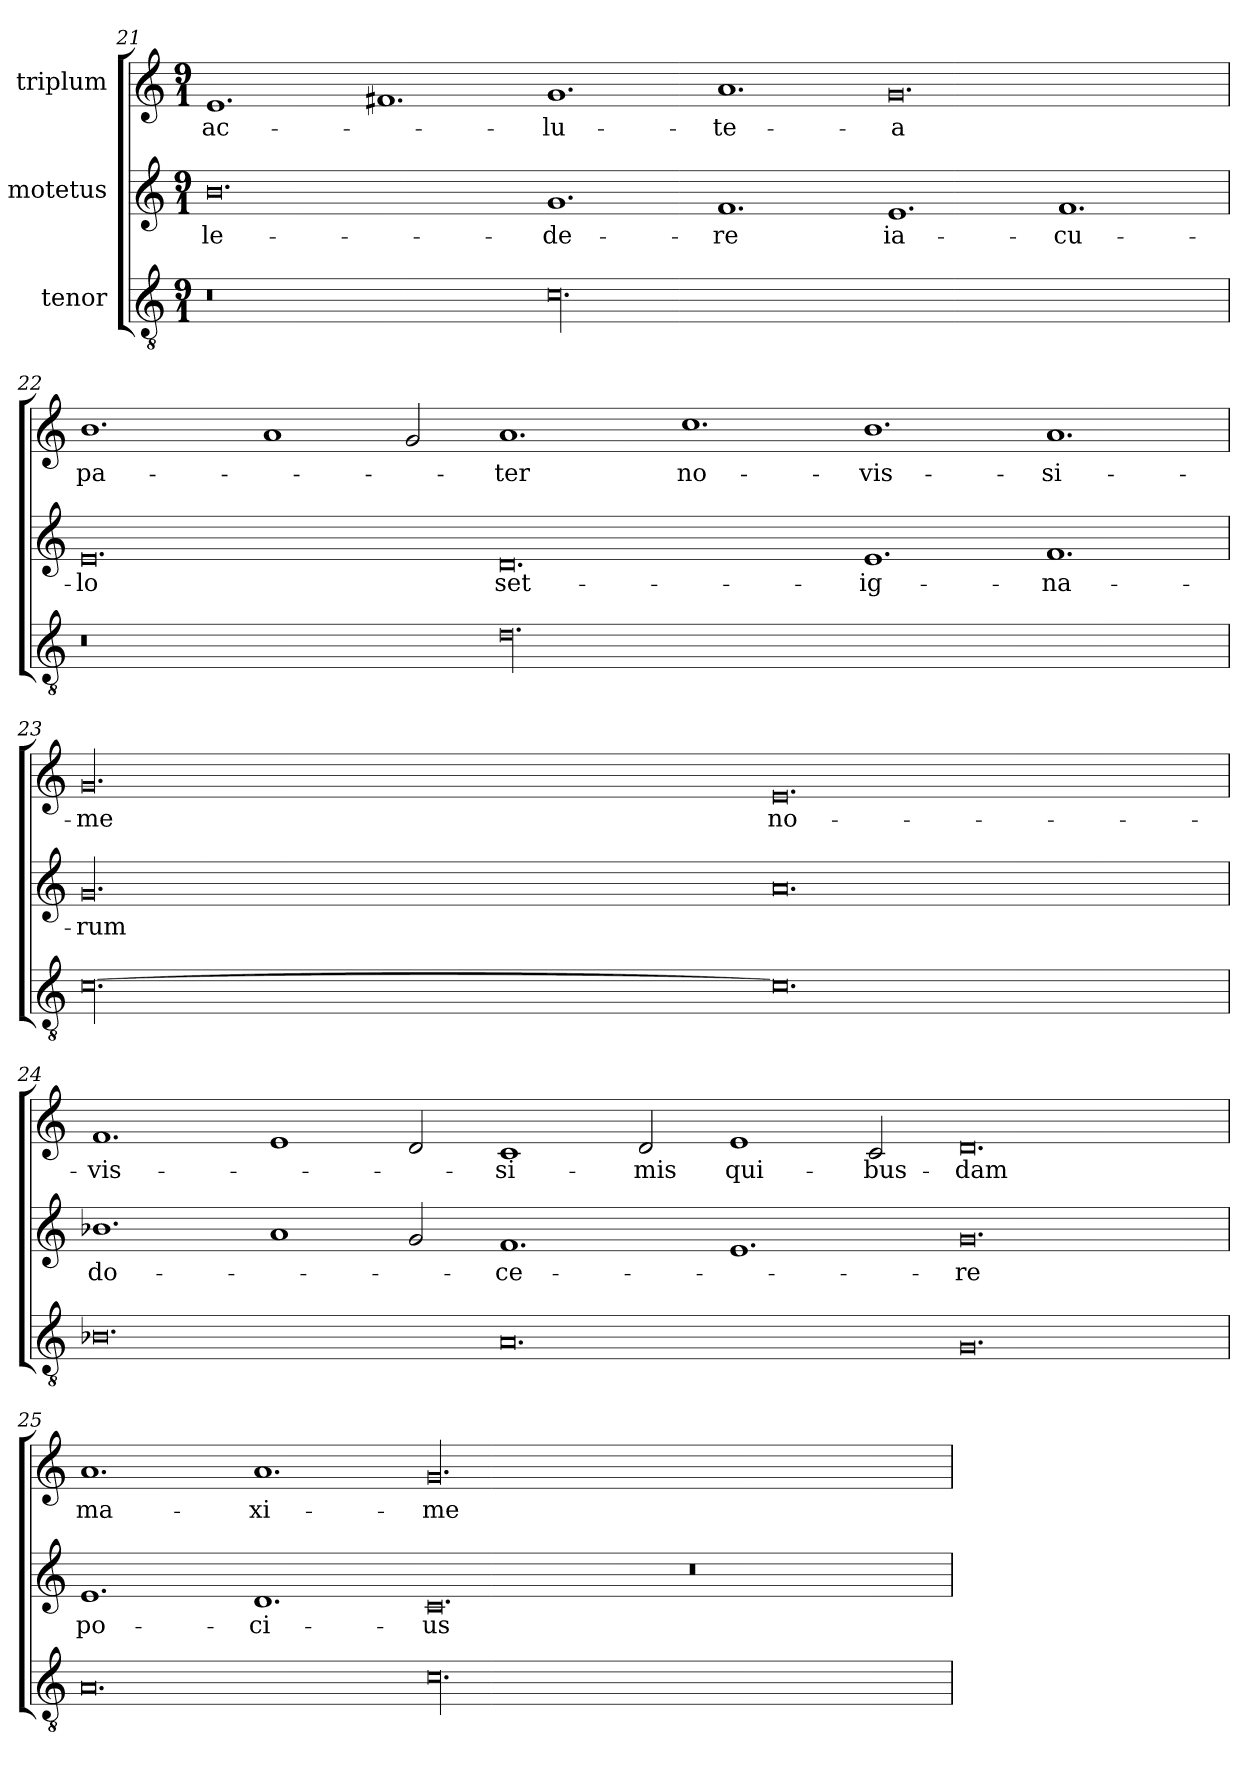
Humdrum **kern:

**kern	**kern	**text	**kern	**text
*part3	*part2	*part2	*part1	*part1
*staff3	*staff2	*staff2	*staff1	*staff1
*I"tenor	*I"motetus	*	*I"triplum	*
*clefGv2	*clefG2	*	*clefG2	*
*k[]	*k[]	*	*k[]	*
*C:	*C:	*	*C:	*
*M9/1	*M9/1	*	*M9/1	*
=21	=21	=21	=21	=21
0.r	0.b\	le-	1.e/	ac-
.	.	.	1.f#X/	.
00.c\	1.g/	-de-	1.g/	lu-
.	1.f/	-re	1.a/	-te-
.	1.e/	ia-	0.g/	-a
.	1.f/	-cu-	.	.
=22	=22	=22	=22	=22
0.r	0.e/	-lo	1.b\	pa-
.	.	.	1a/	.
.	.	.	2g/	.
00.d\	0.d/	set-	1.a/	-ter
.	.	.	1.cc\	no-
.	1.e/	ig-	1.b\	-vis-
.	1.f/	-na-	1.a/	-si-
=23	=23	=23	=23	=23
[00.c\	00.g/	-rum	00.g/	-me
0.c\]	0.a/	.	0.e/	no-
=24	=24	=24	=24	=24
0.B-X\	1.b-X\	do-	1.f/	-vis-
.	1a/	.	1e/	.
.	2g/	.	2d/	.
0.A/	1.f/	-ce-	1c/	-si-
.	.	.	2d/	-mis
.	1.e/	.	1e/	qui-
.	.	.	2c/	-bus-
0.G/	0.g/	-re	0.d/	-dam
=25	=25	=25	=25	=25
0.A/	1.e/	po-	1.a/	ma-
.	1.d/	-ci-	1.a/	-xi-
00.c\	0.c/	-us	00.g/	-me
.	0.r	.	.	.
=	=	=	=	=
*-	*-	*-	*-	*-
